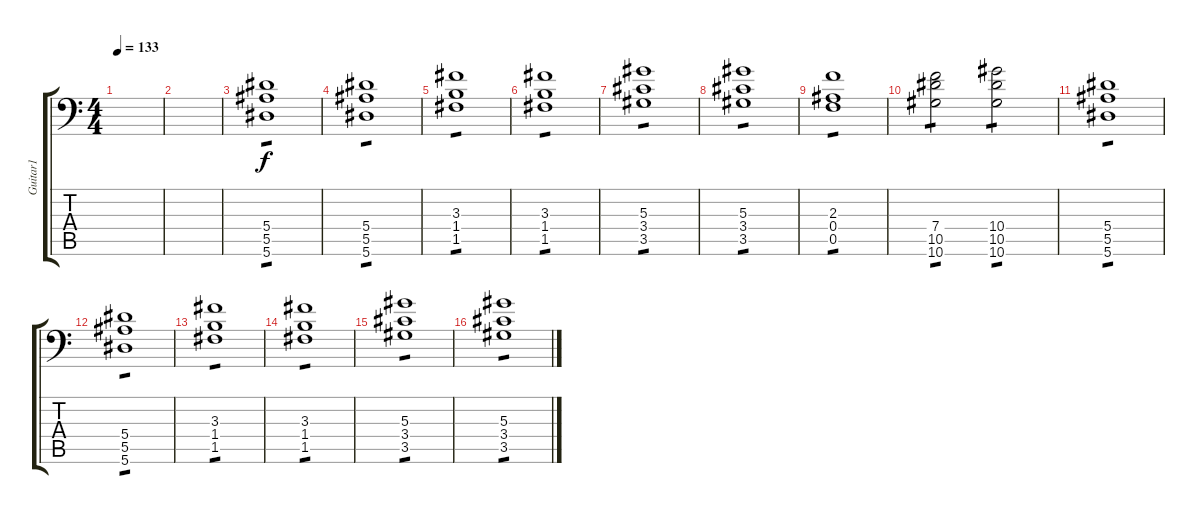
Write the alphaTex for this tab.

\track ("Guitar1" "Guitar1") {instrument distortionguitar}
\staff {score tabs}
\tuning (C4 G3 Eb3 Bb2 F2 Bb1) {hide}
\ts (4 4)
\tempo 133
\clef f4
\ks c
|
|
(5.4 5.5 5.6).1{tp 1} |
(5.4 5.5 5.6).1{tp 1} |
(3.3 1.4 1.5).1{tp 1} |
(3.3 1.4 1.5).1{tp 1} |
(5.3 3.4 3.5).1{tp 1} |
(5.3 3.4 3.5).1{tp 1} |
(2.3 0.4 0.5).1{tp 1} |
(7.4 10.5 10.6).2{tp 1} (10.4 10.5 10.6).2{tp 1} |
(5.4 5.5 5.6).1{tp 1} |
(5.4 5.5 5.6).1{tp 1} |
(3.3 1.4 1.5).1{tp 1} |
(3.3 1.4 1.5).1{tp 1} |
(5.3 3.4 3.5).1{tp 1} |
(5.3 3.4 3.5).1{tp 1}
